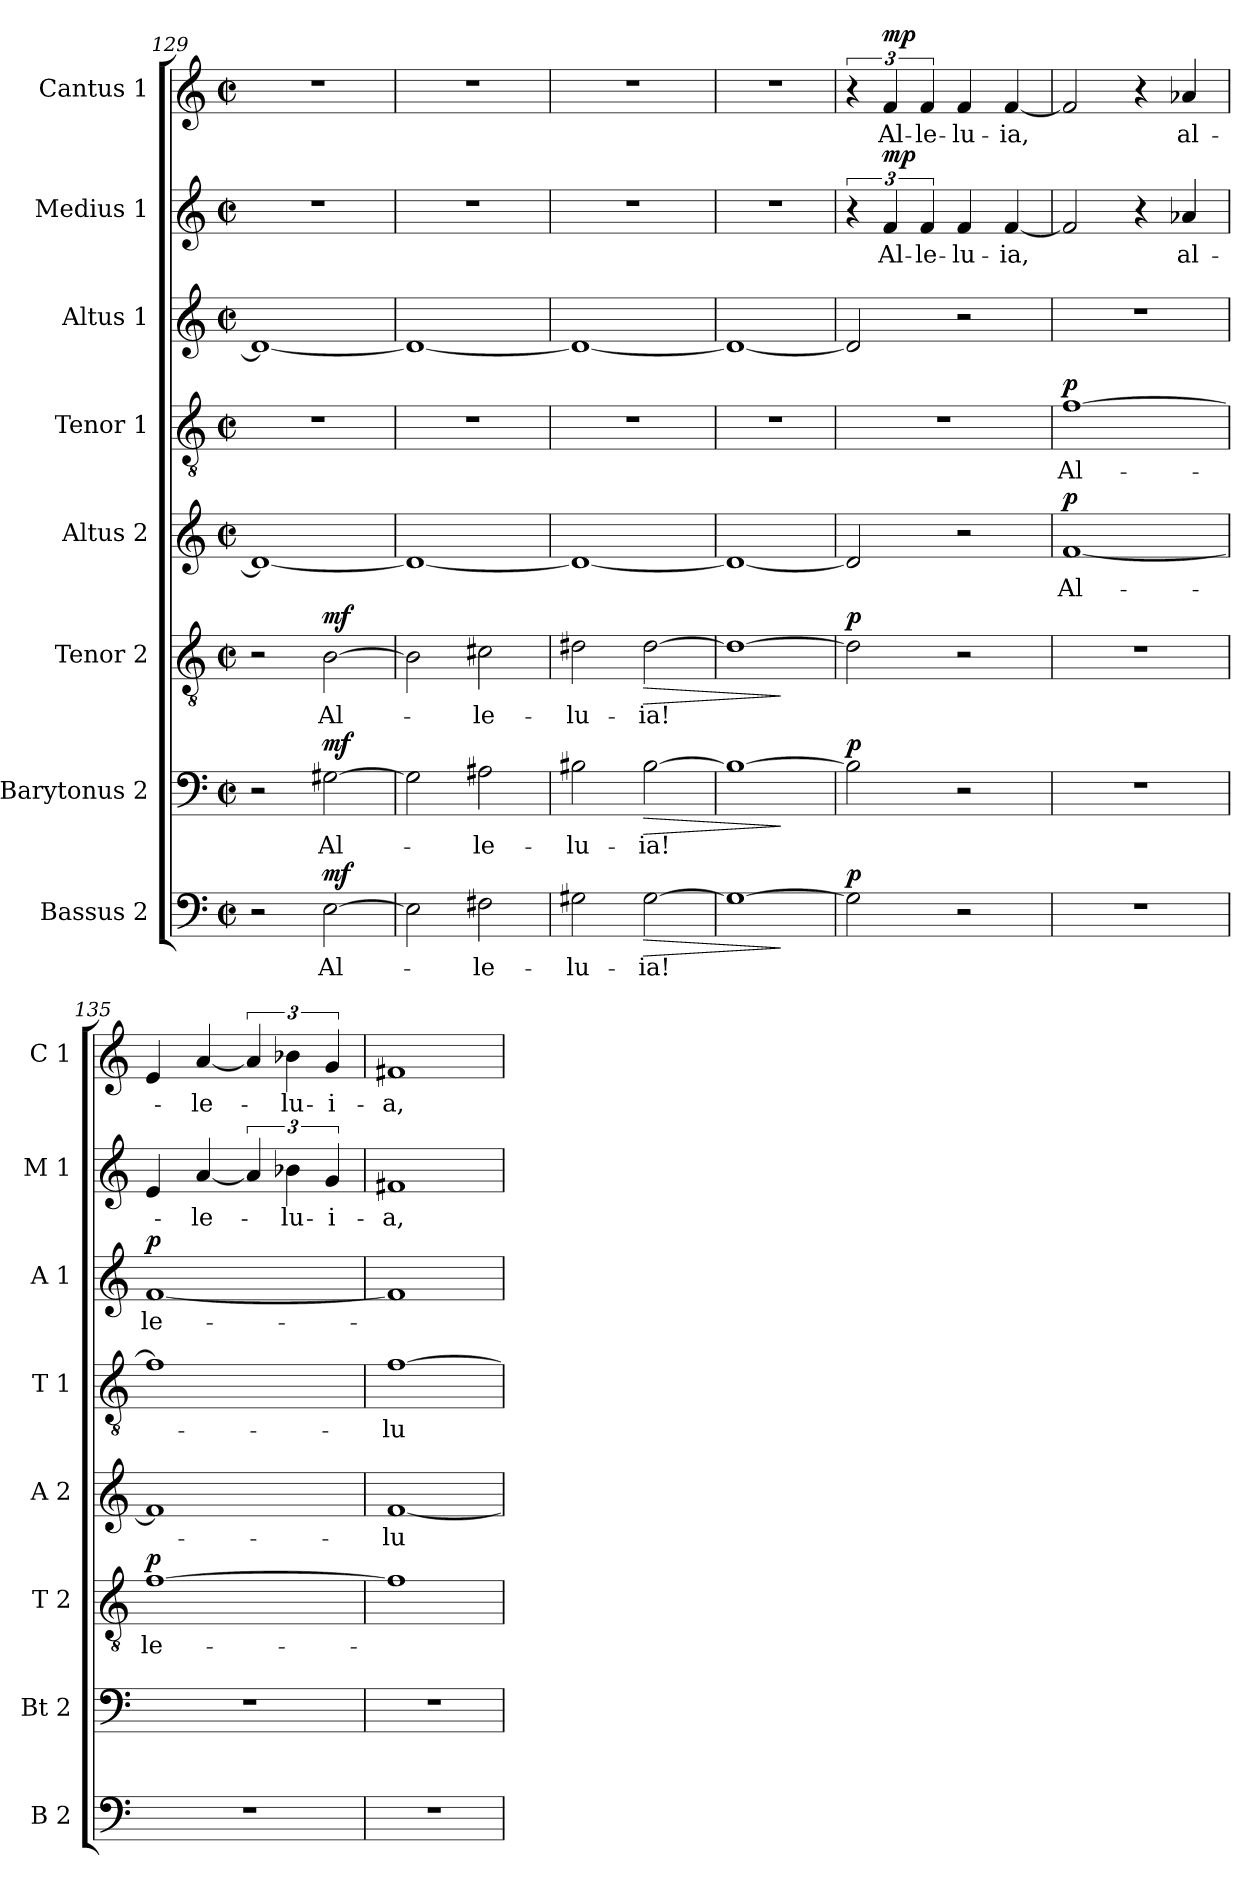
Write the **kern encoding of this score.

**kern	**text	**dynam	**kern	**text	**dynam	**kern	**text	**dynam	**kern	**text	**dynam	**kern	**text	**dynam	**kern	**text	**dynam	**kern	**text	**dynam	**kern	**text	**dynam
*part8	*part8	*part8	*part7	*part7	*part7	*part6	*part6	*part6	*part5	*part5	*part5	*part4	*part4	*part4	*part3	*part3	*part3	*part2	*part2	*part2	*part1	*part1	*part1
*staff8	*staff8	*staff8	*staff7	*staff7	*staff7	*staff6	*staff6	*staff6	*staff5	*staff5	*staff5	*staff4	*staff4	*staff4	*staff3	*staff3	*staff3	*staff2	*staff2	*staff2	*staff1	*staff1	*staff1
*I"Bassus 2	*	*	*I"Barytonus 2	*	*	*I"Tenor 2	*	*	*I"Altus 2	*	*	*I"Tenor 1	*	*	*I"Altus 1	*	*	*I"Medius 1	*	*	*I"Cantus 1	*	*
*I'B 2	*	*	*I'Bt 2	*	*	*I'T 2	*	*	*I'A 2	*	*	*I'T 1	*	*	*I'A 1	*	*	*I'M 1	*	*	*I'C 1	*	*
*clefF4	*	*	*clefF4	*	*	*clefGv2	*	*	*clefG2	*	*	*clefGv2	*	*	*clefG2	*	*	*clefG2	*	*	*clefG2	*	*
*k[]	*	*	*k[]	*	*	*k[]	*	*	*k[]	*	*	*k[]	*	*	*k[]	*	*	*k[]	*	*	*k[]	*	*
*C:	*	*	*C:	*	*	*C:	*	*	*C:	*	*	*C:	*	*	*C:	*	*	*C:	*	*	*C:	*	*
*M2/2	*	*	*M2/2	*	*	*M2/2	*	*	*M2/2	*	*	*M2/2	*	*	*M2/2	*	*	*M2/2	*	*	*M2/2	*	*
*met(c|)	*	*	*met(c|)	*	*	*met(c|)	*	*	*met(c|)	*	*	*met(c|)	*	*	*met(c|)	*	*	*met(c|)	*	*	*met(c|)	*	*
=129	=129	=129	=129	=129	=129	=129	=129	=129	=129	=129	=129	=129	=129	=129	=129	=129	=129	=129	=129	=129	=129	=129	=129
2r	.	.	2r	.	.	2r	.	.	1d#_	.	.	1r	.	.	1d#_	.	.	1r	.	.	1r	.	.
!	!LO:LY:b	!LO:DY:a	!	!LO:LY:b	!LO:DY:a	!	!LO:LY:b	!LO:DY:a	!	!	!	!	!	!	!	!	!	!	!	!	!	!	!
[2E\	-Al-	mf	[2G#X\	-Al-	mf	[2B\	Al-	mf	.	.	.	.	.	.	.	.	.	.	.	.	.	.	.
=130	=130	=130	=130	=130	=130	=130	=130	=130	=130	=130	=130	=130	=130	=130	=130	=130	=130	=130	=130	=130	=130	=130	=130
2E\]	.	.	2G#\]	.	.	2B\]	.	.	1d#_	.	.	1r	.	.	1d#_	.	.	1r	.	.	1r	.	.
!	!LO:LY:b	!	!	!LO:LY:b	!	!	!LO:LY:b	!	!	!	!	!	!	!	!	!	!	!	!	!	!	!	!
2F#X\	-le-	.	2A#X\	-le-	.	2c#X\	-le-	.	.	.	.	.	.	.	.	.	.	.	.	.	.	.	.
=131	=131	=131	=131	=131	=131	=131	=131	=131	=131	=131	=131	=131	=131	=131	=131	=131	=131	=131	=131	=131	=131	=131	=131
!	!LO:LY:b	!	!	!LO:LY:b	!	!	!LO:LY:b	!	!	!	!	!	!	!	!	!	!	!	!	!	!	!	!
2G#X\	-lu-	.	2B#X\	-lu-	.	2d#X\	-lu-	.	1d#_	.	.	1r	.	.	1d#_	.	.	1r	.	.	1r	.	.
!	!LO:LY:b	!LO:HP:b	!	!LO:LY:b	!LO:HP:b	!	!LO:LY:b	!LO:HP:b	!	!	!	!	!	!	!	!	!	!	!	!	!	!	!
[2G#\	-ia!	>	[2B#\	-ia!	>	[2d#\	-ia!	>	.	.	.	.	.	.	.	.	.	.	.	.	.	.	.
=132	=132	=132	=132	=132	=132	=132	=132	=132	=132	=132	=132	=132	=132	=132	=132	=132	=132	=132	=132	=132	=132	=132	=132
1G#_	.	.	1B#_	.	.	1d#_	.	.	1d#_	.	.	1r	.	.	1d#_	.	.	1r	.	.	1r	.	.
.	.	]	.	.	]	.	.	]	.	.	.	.	.	.	.	.	.	.	.	.	.	.	.
!!LO:PB:g=z
=133	=133	=133	=133	=133	=133	=133	=133	=133	=133	=133	=133	=133	=133	=133	=133	=133	=133	=133	=133	=133	=133	=133	=133
!!LO:REH:place=s1:a:B:fs=10.5:t=K
!	!	!LO:DY:a	!	!	!LO:DY:a	!	!	!LO:DY:a	!	!	!	!	!	!	!	!	!	!	!	!	!	!	!
2G#\]	.	p	2B#\]	.	p	2d#\]	.	p	2d#/]	.	.	1r	.	.	2d#/]	.	.	6r	.	.	6r	.	.
!	!	!	!	!	!	!	!	!	!	!	!	!	!	!	!	!	!	!	!LO:LY:b	!LO:DY:a	!	!LO:LY:b	!LO:DY:a
.	.	.	.	.	.	.	.	.	.	.	.	.	.	.	.	.	.	6f/	Al-	mp	6f/	-Al-	mp
!	!	!	!	!	!	!	!	!	!	!	!	!	!	!	!	!	!	!	!LO:LY:b	!	!	!LO:LY:b	!
.	.	.	.	.	.	.	.	.	.	.	.	.	.	.	.	.	.	6f/	-le-	.	6f/	-le-	.
!	!	!	!	!	!	!	!	!	!	!	!	!	!	!	!	!	!	!	!LO:LY:b	!	!	!LO:LY:b	!
2r	.	.	2r	.	.	2r	.	.	2r	.	.	.	.	.	2r	.	.	4f/	-lu-	.	4f/	-lu-	.
!	!	!	!	!	!	!	!	!	!	!	!	!	!	!	!	!	!	!	!LO:LY:b	!	!	!LO:LY:b	!
.	.	.	.	.	.	.	.	.	.	.	.	.	.	.	.	.	.	[4f/	-ia,	.	[4f/	-ia,	.
=134	=134	=134	=134	=134	=134	=134	=134	=134	=134	=134	=134	=134	=134	=134	=134	=134	=134	=134	=134	=134	=134	=134	=134
!	!	!	!	!	!	!	!	!	!	!LO:LY:b	!LO:DY:a	!	!LO:LY:b	!LO:DY:a	!	!	!	!	!	!	!	!	!
1r	.	.	1r	.	.	1r	.	.	[1f	Al-	p	[1f	-Al-	p	1r	.	.	2f/]	.	.	2f/]	.	.
.	.	.	.	.	.	.	.	.	.	.	.	.	.	.	.	.	.	4r	.	.	4r	.	.
!	!	!	!	!	!	!	!	!	!	!	!	!	!	!	!	!	!	!	!LO:LY:b	!	!	!LO:LY:b	!
.	.	.	.	.	.	.	.	.	.	.	.	.	.	.	.	.	.	4a-X/	al-	.	4a-X/	al-	.
=135	=135	=135	=135	=135	=135	=135	=135	=135	=135	=135	=135	=135	=135	=135	=135	=135	=135	=135	=135	=135	=135	=135	=135
!	!	!	!	!	!	!	!LO:LY:b	!LO:DY:a	!	!	!	!	!	!	!	!LO:LY:b	!LO:DY:a	!	!	!	!	!	!
1r	.	.	1r	.	.	[1f	le-	p	1f]	.	.	1f]	.	.	[1f	le-	p	4e/	.	.	4e/	.	.
!	!	!	!	!	!	!	!	!	!	!	!	!	!	!	!	!	!	!	!LO:LY:b	!	!	!LO:LY:b	!
.	.	.	.	.	.	.	.	.	.	.	.	.	.	.	.	.	.	[4a/	-le-	.	[4a/	-le-	.
.	.	.	.	.	.	.	.	.	.	.	.	.	.	.	.	.	.	6a/]	.	.	6a/]	.	.
!	!	!	!	!	!	!	!	!	!	!	!	!	!	!	!	!	!	!	!LO:LY:b	!	!	!LO:LY:b	!
.	.	.	.	.	.	.	.	.	.	.	.	.	.	.	.	.	.	6b-X\	-lu-	.	6b-X\	-lu-	.
!	!	!	!	!	!	!	!	!	!	!	!	!	!	!	!	!	!	!	!LO:LY:b	!	!	!LO:LY:b	!
.	.	.	.	.	.	.	.	.	.	.	.	.	.	.	.	.	.	6g/	-i-	.	6g/	-i-	.
=136	=136	=136	=136	=136	=136	=136	=136	=136	=136	=136	=136	=136	=136	=136	=136	=136	=136	=136	=136	=136	=136	=136	=136
!	!	!	!	!	!	!	!	!	!	!LO:LY:b	!	!	!LO:LY:b	!	!	!	!	!	!LO:LY:b	!	!	!LO:LY:b	!
1r	.	.	1r	.	.	1f]	.	.	[1f	-lu-	.	[1f	-lu-	.	1f]	.	.	1f#X	-a,	.	1f#X	-a,	.
=	=	=	=	=	=	=	=	=	=	=	=	=	=	=	=	=	=	=	=	=	=	=	=
*-	*-	*-	*-	*-	*-	*-	*-	*-	*-	*-	*-	*-	*-	*-	*-	*-	*-	*-	*-	*-	*-	*-	*-
